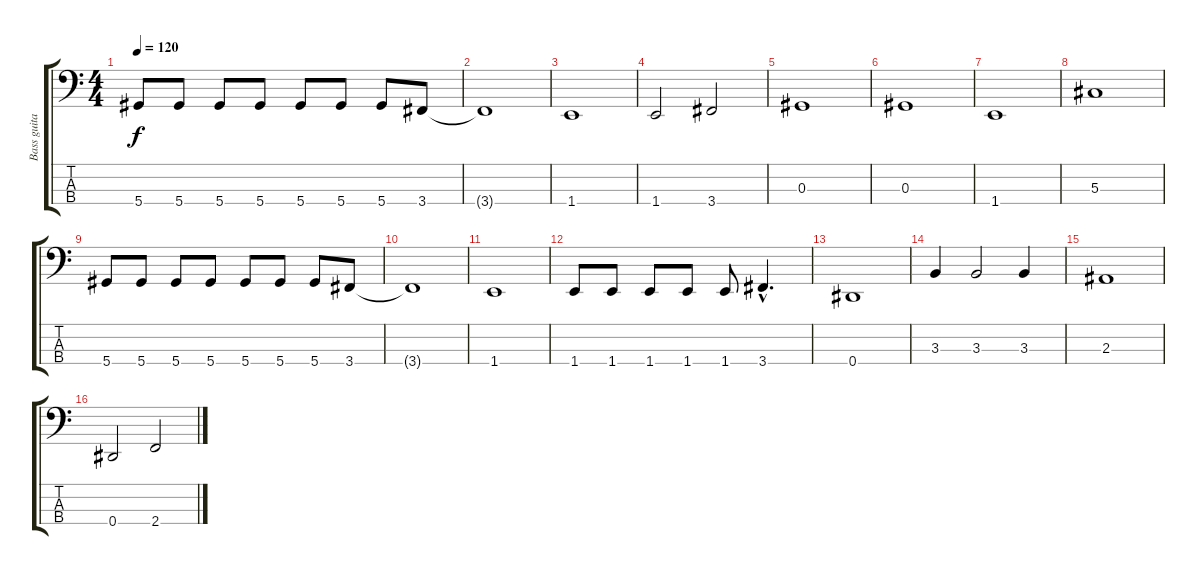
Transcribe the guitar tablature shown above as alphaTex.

\track ("Bass guitar" "Bass guita") {instrument electricbassfinger}
\staff {score tabs}
\tuning (Gb2 Db2 Ab1 Eb1) {hide}
\ts (4 4)
\tempo 120
\clef f4
\ks c
5.4.8{dy f} 5.4.8 5.4.8 5.4.8 5.4.8 5.4.8 5.4.8 3.4.8 |
3.4{t}.1 |
1.4.1 |
1.4.2 3.4.2 |
0.3.1 |
0.3.1 |
1.4.1 |
5.3.1 |
5.4.8 5.4.8 5.4.8 5.4.8 5.4.8 5.4.8 5.4.8 3.4.8 |
3.4{t}.1 |
1.4.1 |
1.4.8 1.4.8 1.4.8 1.4.8 1.4.8 3.4{hac}.4{d} |
0.4.1 |
3.3.4 3.3.2 3.3.4 |
2.3.1 |
0.4.2 2.4.2
